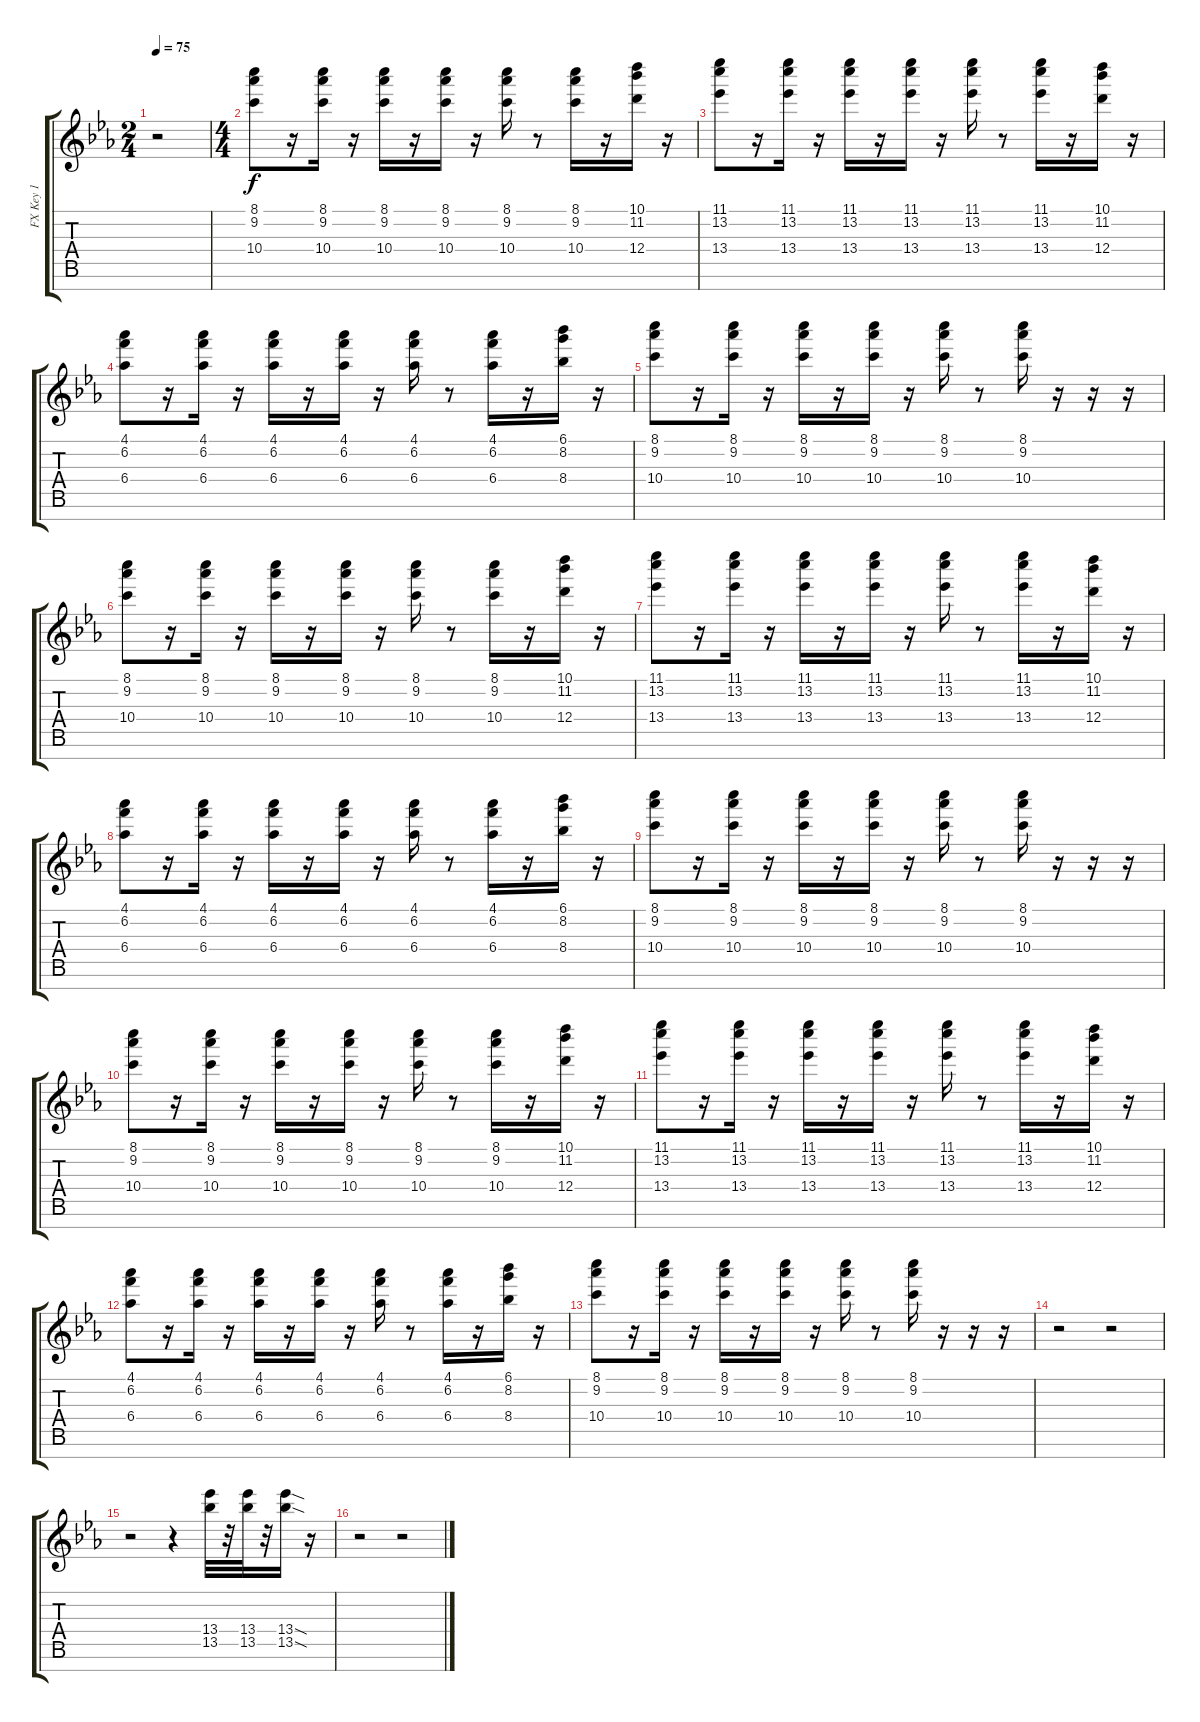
\track ("FX Key 1" "FX Key 1") {instrument rockorgan}
\staff {score tabs}
\tuning (E6 B5 G5 D5 A4 E4 B3) {hide}
\ts (2 4)
\tempo 75
\clef g2
\ks eb
r.2{dy f} |
\ts (4 4)
(8.1 9.2 10.4).8 r.16 (8.1 9.2 10.4).16 r.16 (8.1 9.2 10.4).16 r.16 (8.1 9.2 10.4).16 r.16 (8.1 9.2 10.4).16 r.8 (8.1 9.2 10.4).16 r.16 (10.1 11.2 12.4).16 r.16 |
(11.1 13.2 13.4).8 r.16 (11.1 13.2 13.4).16 r.16 (11.1 13.2 13.4).16 r.16 (11.1 13.2 13.4).16 r.16 (11.1 13.2 13.4).16 r.8 (11.1 13.2 13.4).16 r.16 (10.1 11.2 12.4).16 r.16 |
(4.1 6.2 6.4).8 r.16 (4.1 6.2 6.4).16 r.16 (4.1 6.2 6.4).16 r.16 (4.1 6.2 6.4).16 r.16 (4.1 6.2 6.4).16 r.8 (4.1 6.2 6.4).16 r.16 (6.1 8.2 8.4).16 r.16 |
(8.1 9.2 10.4).8 r.16 (8.1 9.2 10.4).16 r.16 (8.1 9.2 10.4).16 r.16 (8.1 9.2 10.4).16 r.16 (8.1 9.2 10.4).16 r.8 (8.1 9.2 10.4).16 r.16 r.16 r.16 |
(8.1 9.2 10.4).8 r.16 (8.1 9.2 10.4).16 r.16 (8.1 9.2 10.4).16 r.16 (8.1 9.2 10.4).16 r.16 (8.1 9.2 10.4).16 r.8 (8.1 9.2 10.4).16 r.16 (10.1 11.2 12.4).16 r.16 |
(11.1 13.2 13.4).8 r.16 (11.1 13.2 13.4).16 r.16 (11.1 13.2 13.4).16 r.16 (11.1 13.2 13.4).16 r.16 (11.1 13.2 13.4).16 r.8 (11.1 13.2 13.4).16 r.16 (10.1 11.2 12.4).16 r.16 |
(4.1 6.2 6.4).8 r.16 (4.1 6.2 6.4).16 r.16 (4.1 6.2 6.4).16 r.16 (4.1 6.2 6.4).16 r.16 (4.1 6.2 6.4).16 r.8 (4.1 6.2 6.4).16 r.16 (6.1 8.2 8.4).16 r.16 |
(8.1 9.2 10.4).8 r.16 (8.1 9.2 10.4).16 r.16 (8.1 9.2 10.4).16 r.16 (8.1 9.2 10.4).16 r.16 (8.1 9.2 10.4).16 r.8 (8.1 9.2 10.4).16 r.16 r.16 r.16 |
(8.1 9.2 10.4).8 r.16 (8.1 9.2 10.4).16 r.16 (8.1 9.2 10.4).16 r.16 (8.1 9.2 10.4).16 r.16 (8.1 9.2 10.4).16 r.8 (8.1 9.2 10.4).16 r.16 (10.1 11.2 12.4).16 r.16 |
(11.1 13.2 13.4).8 r.16 (11.1 13.2 13.4).16 r.16 (11.1 13.2 13.4).16 r.16 (11.1 13.2 13.4).16 r.16 (11.1 13.2 13.4).16 r.8 (11.1 13.2 13.4).16 r.16 (10.1 11.2 12.4).16 r.16 |
(4.1 6.2 6.4).8 r.16 (4.1 6.2 6.4).16 r.16 (4.1 6.2 6.4).16 r.16 (4.1 6.2 6.4).16 r.16 (4.1 6.2 6.4).16 r.8 (4.1 6.2 6.4).16 r.16 (6.1 8.2 8.4).16 r.16 |
(8.1 9.2 10.4).8 r.16 (8.1 9.2 10.4).16 r.16 (8.1 9.2 10.4).16 r.16 (8.1 9.2 10.4).16 r.16 (8.1 9.2 10.4).16 r.8 (8.1 9.2 10.4).16 r.16 r.16 r.16 |
r.2 r.2 |
r.2 r.4 (13.4 13.5).32 r.32 (13.4 13.5).32 r.32 (13.4{sod} 13.5{sod}).16 r.16 |
r.2 r.2
